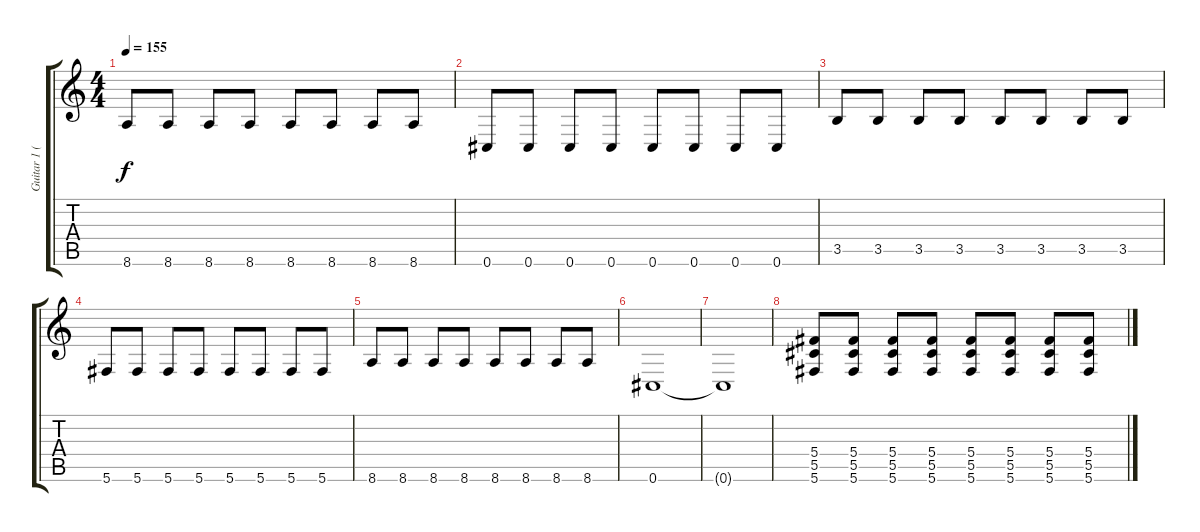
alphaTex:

\track ("Guitar 1 (Drop C#)" "Guitar 1 (") {instrument distortionguitar}
\staff {score tabs}
\tuning (Eb4 Bb3 Gb3 Db3 Ab2 Db2) {hide}
\ts (4 4)
\tempo 155
\clef g2
\ks c
8.6.8{dy f} 8.6.8 8.6.8 8.6.8 8.6.8 8.6.8 8.6.8 8.6.8 |
0.6.8 0.6.8 0.6.8 0.6.8 0.6.8 0.6.8 0.6.8 0.6.8 |
3.5.8 3.5.8 3.5.8 3.5.8 3.5.8 3.5.8 3.5.8 3.5.8 |
5.6.8 5.6.8 5.6.8 5.6.8 5.6.8 5.6.8 5.6.8 5.6.8 |
8.6.8 8.6.8 8.6.8 8.6.8 8.6.8 8.6.8 8.6.8 8.6.8 |
0.6.1 |
0.6{t}.1 |
(5.4 5.5 5.6).8 (5.4 5.5 5.6).8 (5.4 5.5 5.6).8 (5.4 5.5 5.6).8 (5.4 5.5 5.6).8 (5.4 5.5 5.6).8 (5.4 5.5 5.6).8 (5.4 5.5 5.6).8
